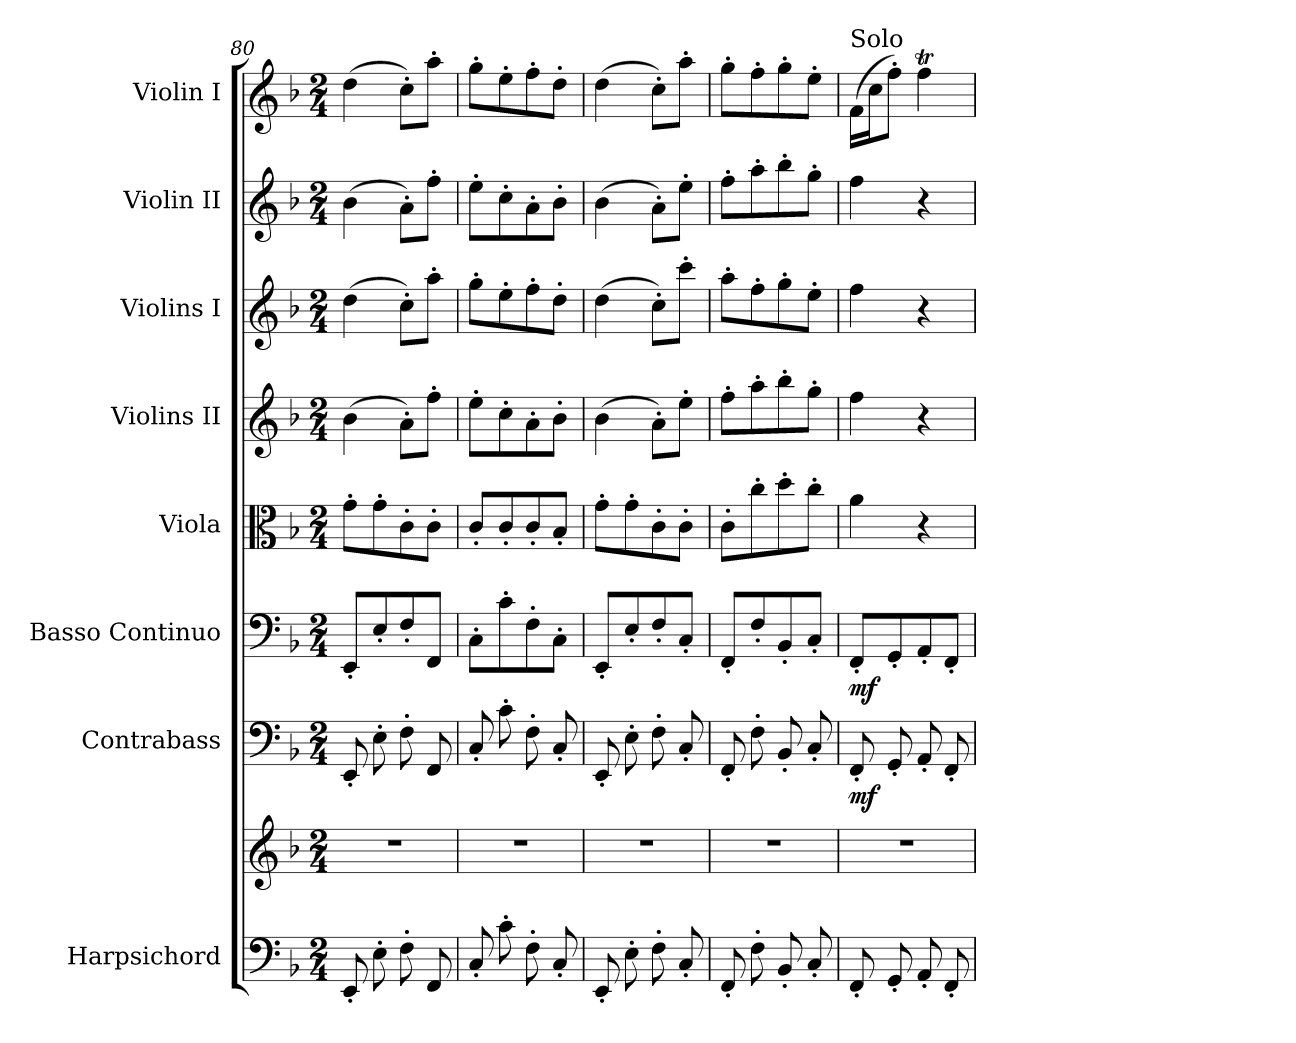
**kern	**kern	**kern	**dynam	**kern	**dynam	**kern	**kern	**kern	**kern	**kern
*part8	*part8	*part7	*part7	*part6	*part6	*part5	*part4	*part3	*part2	*part1
*staff9	*staff8	*staff7	*staff7	*staff6	*staff6	*staff5	*staff4	*staff3	*staff2	*staff1
*I"Harpsichord	*	*I"Contrabass	*	*I"Basso Continuo	*	*I"Viola	*I"Violins II	*I"Violins I	*I"Violin II	*I"Violin I
*I'Hch.	*	*I'Cb.	*	*I'B.C.	*	*I'Vla.	*I'Vlns. II	*I'Vlns. I	*I'Vln. II	*I'Vln. I
*clefF4	*clefG2	*clefF4	*	*clefF4	*	*clefC3	*clefG2	*clefG2	*clefG2	*clefG2
*	*	*ITrd7c12	*	*	*	*	*	*	*	*
*k[b-]	*k[b-]	*k[b-]	*	*k[b-]	*	*k[b-]	*k[b-]	*k[b-]	*k[b-]	*k[b-]
*M2/4	*M2/4	*M2/4	*	*M2/4	*	*M2/4	*M2/4	*M2/4	*M2/4	*M2/4
=80	=80	=80	=80	=80	=80	=80	=80	=80	=80	=80
8EE'/	2r	8EEE'/	.	8EE'/L	.	8g'\L	(>4b-\	(>4dd\	(>4b-\	(>4dd\
8E'\	.	8EE'\	.	8E'/	.	8g'\	.	.	.	.
8F'\	.	8FF'\	.	8F'/	.	8c'\	8a'\L)	8cc'\L)	8a'\L)	8cc'\L)
8FF/	.	8FFF/	.	8FF/J	.	8c'\J	8ff'\J	8aa'\J	8ff'\J	8aa'\J
=81	=81	=81	=81	=81	=81	=81	=81	=81	=81	=81
8C'/	2r	8CC'/	.	8C'\L	.	8c'/L	8ee'\L	8gg'\L	8ee'\L	8gg'\L
8c'\	.	8C'\	.	8c'\	.	8c'/	8cc'\	8ee'\	8cc'\	8ee'\
8F'\	.	8FF'\	.	8F'\	.	8c'/	8a'\	8ff'\	8a'\	8ff'\
8C'/	.	8CC'/	.	8C'\J	.	8B-'/J	8b-'\J	8dd'\J	8b-'\J	8dd'\J
=82	=82	=82	=82	=82	=82	=82	=82	=82	=82	=82
8EE'/	2r	8EEE'/	.	8EE'/L	.	8g'\L	(>4b-\	(>4dd\	(>4b-\	(>4dd\
8E'\	.	8EE'\	.	8E'/	.	8g'\	.	.	.	.
8F'\	.	8FF'\	.	8F'/	.	8c'\	8a'\L)	8cc'\L)	8a'\L)	8cc'\L)
8C'/	.	8CC'/	.	8C'/J	.	8c'\J	8ee'\J	8ccc'\J	8ee'\J	8aa'\J
=83	=83	=83	=83	=83	=83	=83	=83	=83	=83	=83
8FF'/	2r	8FFF'/	.	8FF'/L	.	8c'\L	8ff'\L	8aa'\L	8ff'\L	8gg'\L
8F'\	.	8FF'\	.	8F'/	.	8cc'\	8aa'\	8ff'\	8aa'\	8ff'\
8BB-'/	.	8BBB-'/	.	8BB-'/	.	8dd'\	8bb-'\	8gg'\	8bb-'\	8gg'\
8C'/	.	8CC'/	.	8C'/J	.	8cc'\J	8gg'\J	8ee'\J	8gg'\J	8ee'\J
=84	=84	=84	=84	=84	=84	=84	=84	=84	=84	=84
!	!	!	!	!	!	!	!	!	!	!LO:TX:a:t=Solo
!	!	!	!LO:DY:b	!	!LO:DY:b	!	!	!	!	!
8FF'/	2r	8FFF'/	mf	8FF'/L	mf	4a\	4ff\	4ff\	4ff\	(>16f\LL
.	.	.	.	.	.	.	.	.	.	16cc\J
8GG'/	.	8GGG'/	.	8GG'/	.	.	.	.	.	8ff'\J)
8AA'/	.	8AAA'/	.	8AA'/	.	4r	4r	4r	4r	4ffT\
8FF'/	.	8FFF'/	.	8FF'/J	.	.	.	.	.	.
=	=	=	=	=	=	=	=	=	=	=
*-	*-	*-	*-	*-	*-	*-	*-	*-	*-	*-
